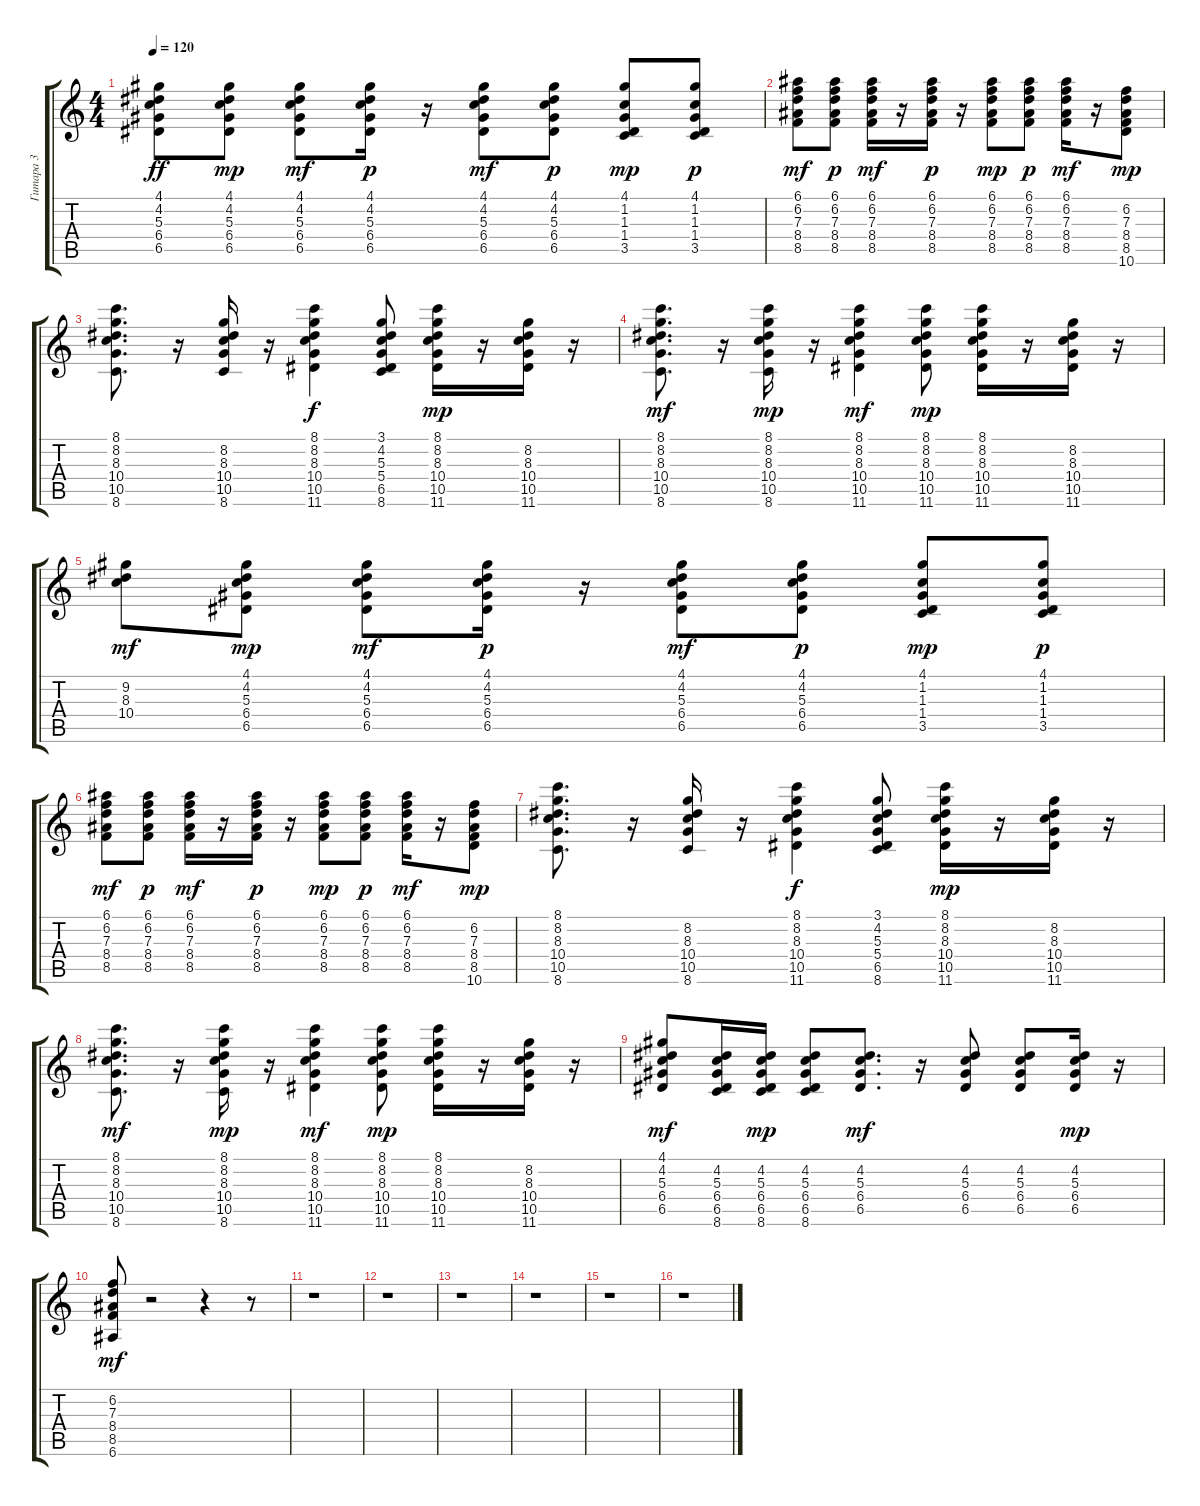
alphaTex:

\track ("Гитара 3" "Гитара 3") {instrument acousticguitarnylon}
\staff {score tabs}
\tuning (E4 B3 G3 D3 A2 E2) {hide}
\ts (4 4)
\tempo 120
\clef g2
\ks c
(4.1 4.2 5.3 6.4 6.5).8{dy ff} (4.1 4.2 5.3 6.4 6.5).8{dy mp} (4.1 4.2 5.3 6.4 6.5).8{dy mf} (4.1 4.2 5.3 6.4 6.5).16{dy p} r.16 (4.1 4.2 5.3 6.4 6.5).8{dy mf} (4.1 4.2 5.3 6.4 6.5).8{dy p} (4.1 1.2 1.3 1.4 3.5).8{dy mp} (4.1 1.2 1.3 1.4 3.5).8{dy p} |
(6.1 6.2 7.3 8.4 8.5).8{dy mf} (6.1 6.2 7.3 8.4 8.5).8{dy p} (6.1 6.2 7.3 8.4 8.5).16{dy mf} r.16 (6.1 6.2 7.3 8.4 8.5).16{dy p} r.16 (6.1 6.2 7.3 8.4 8.5).8{dy mp} (6.1 6.2 7.3 8.4 8.5).8{dy p} (6.1 6.2 7.3 8.4 8.5).16{dy mf} r.16 (6.2 7.3 8.4 8.5 10.6).8{dy mp} |
(8.1 8.2 8.3 10.4 10.5 8.6).8{d} r.16 (8.2 8.3 10.4 10.5 8.6).16 r.16 (8.1 8.2 8.3 10.4 10.5 11.6).4{dy f} (3.1 4.2 5.3 5.4 6.5 8.6).8 (8.1 8.2 8.3 10.4 10.5 11.6).16{dy mp} r.16 (8.2 8.3 10.4 10.5 11.6).16 r.16 |
(8.1 8.2 8.3 10.4 10.5 8.6).8{d dy mf} r.16 (8.1 8.2 8.3 10.4 10.5 8.6).16{dy mp} r.16 (8.1 8.2 8.3 10.4 10.5 11.6).4{dy mf} (8.1 8.2 8.3 10.4 10.5 11.6).8{dy mp} (8.1 8.2 8.3 10.4 10.5 11.6).16 r.16 (8.2 8.3 10.4 10.5 11.6).16 r.16 |
(9.2 8.3 10.4).8{dy mf volume 10} (4.1 4.2 5.3 6.4 6.5).8{dy mp} (4.1 4.2 5.3 6.4 6.5).8{dy mf} (4.1 4.2 5.3 6.4 6.5).16{dy p} r.16 (4.1 4.2 5.3 6.4 6.5).8{dy mf volume 11} (4.1 4.2 5.3 6.4 6.5).8{dy p} (4.1 1.2 1.3 1.4 3.5).8{dy mp} (4.1 1.2 1.3 1.4 3.5).8{dy p} |
(6.1 6.2 7.3 8.4 8.5).8{dy mf volume 11} (6.1 6.2 7.3 8.4 8.5).8{dy p} (6.1 6.2 7.3 8.4 8.5).16{dy mf} r.16 (6.1 6.2 7.3 8.4 8.5).16{dy p} r.16 (6.1 6.2 7.3 8.4 8.5).8{dy mp volume 12} (6.1 6.2 7.3 8.4 8.5).8{dy p} (6.1 6.2 7.3 8.4 8.5).16{dy mf} r.16 (6.2 7.3 8.4 8.5 10.6).8{dy mp} |
(8.1 8.2 8.3 10.4 10.5 8.6).8{d volume 12} r.16 (8.2 8.3 10.4 10.5 8.6).16 r.16 (8.1 8.2 8.3 10.4 10.5 11.6).4{dy f} (3.1 4.2 5.3 5.4 6.5 8.6).8 (8.1 8.2 8.3 10.4 10.5 11.6).16{dy mp} r.16 (8.2 8.3 10.4 10.5 11.6).16 r.16 |
(8.1 8.2 8.3 10.4 10.5 8.6).8{d dy mf volume 12} r.16 (8.1 8.2 8.3 10.4 10.5 8.6).16{dy mp} r.16 (8.1 8.2 8.3 10.4 10.5 11.6).4{dy mf} (8.1 8.2 8.3 10.4 10.5 11.6).8{dy mp} (8.1 8.2 8.3 10.4 10.5 11.6).16 r.16 (8.2 8.3 10.4 10.5 11.6).16 r.16 |
(4.1 4.2 5.3 6.4 6.5).8{dy mf volume 14} (4.2 5.3 6.4 6.5 8.6).16 (4.2 5.3 6.4 6.5 8.6).16{dy mp} (4.2 5.3 6.4 6.5 8.6).8 (4.2 5.3 6.4 6.5).8{d dy mf} r.16 (4.2 5.3 6.4 6.5).8 (4.2 5.3 6.4 6.5).8 (4.2 5.3 6.4 6.5).16{dy mp} r.16 |
(6.2 7.3 8.4 8.5 6.6).8{dy mf} r.2 r.4 r.8 |
r.1 |
r.1 |
r.1 |
r.1 |
r.1 |
r.1
